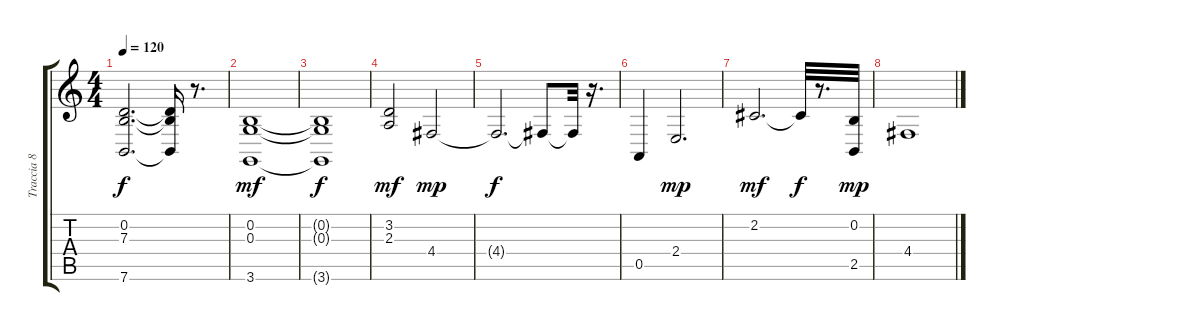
\track ("Traccia 8" "Traccia 8") {instrument synthstrings2}
\staff {score tabs}
\tuning (E4 B3 G3 D3 A2 E2) {hide}
\ts (4 4)
\tempo 120
\clef g2
\ks c
(0.2{t} 7.3{t} 7.6{t}).2{d dy f} (0.2{t} 7.3{t} 7.6{t}).16 r.8{d} |
(0.2 0.3 3.6).1{dy mf} |
(0.2{t} 0.3{t} 3.6{t}).1{dy f} |
(3.2 2.3).2{dy mf} 4.4.2{dy mp} |
4.4{t}.2{d dy f} 4.4{t}.8 4.4{t}.32 r.16{d} |
0.5.4 2.4.2{d dy mp} |
2.2.2{d dy mf} 2.2{t}.32{dy f} r.8{d} (0.2 2.5).32{dy mp} |
4.4.1
